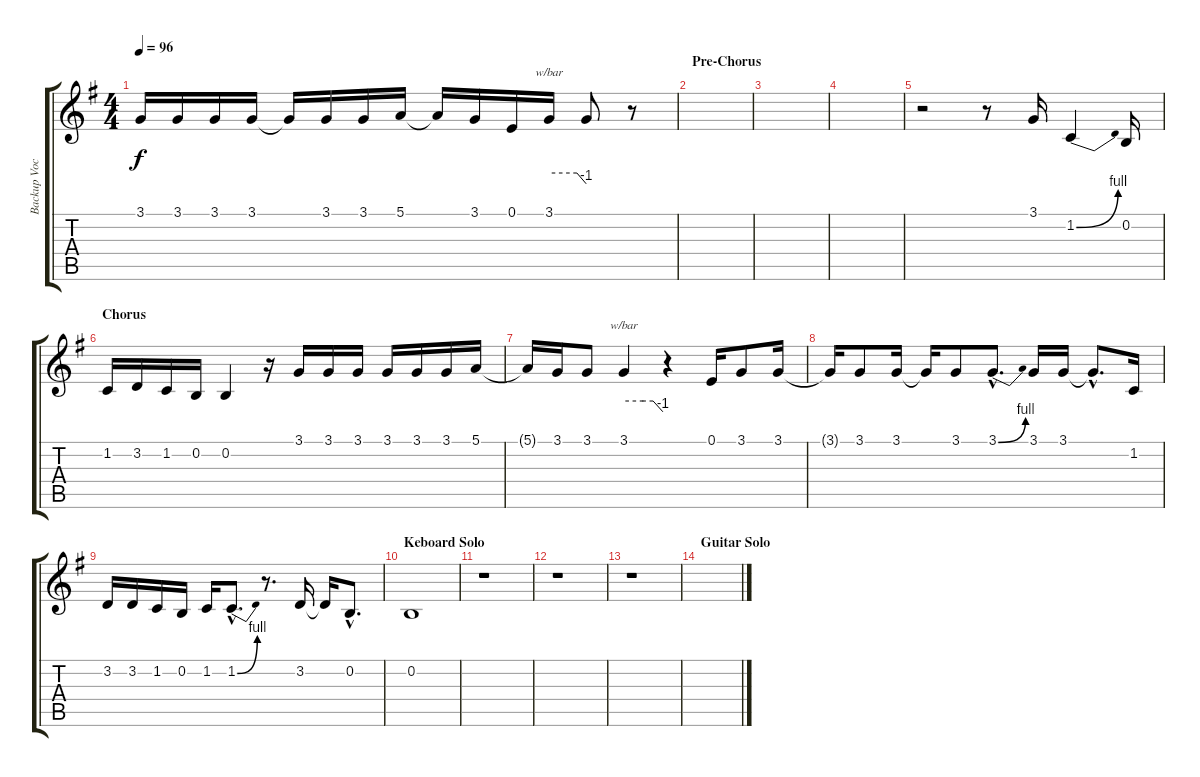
\track ("Backup Vocals" "Backup Voc") {instrument altosax}
\staff {score tabs}
\tuning (E4 B3 G3 D3 A2 E2) {hide}
\ts (4 4)
\tempo 96
\clef g2
\ks g
3.1.16{dy f} 3.1.16 3.1.16 3.1.16 3.1{t}.16 3.1.16 3.1.16 5.1.16 5.1{t}.16 3.1.16 0.1.16 3.1.16{tbe (custom default 0 0 45 0 60 -4)} 3.1{t}.8 r.8 |
\section ("" "Pre-Chorus")
|
|
|
r.2 r.8 3.1.16 1.2{be (bend 0 0 60 4)}.4 0.2.16 |
\section ("" "Chorus")
1.2.16 3.2.16 1.2.16 0.2.16 0.2.4 r.16 3.1.16 3.1.16 3.1.16 3.1.16 3.1.16 3.1.16 5.1.16 |
5.1{t}.16 3.1.16 3.1.8 3.1.4{tbe (custom default 0 0 30 0 45 0 60 -4)} r.4 0.1.16 3.1.8 3.1.16 |
3.1{t}.16 3.1.8 3.1.16 3.1{t}.16 3.1.8 3.1{be (bend 0 0 60 4) hac}.8{d} 3.1.16 3.1.16 3.1{hac t}.8{d} 1.2.16 |
3.2.16 3.2.16 1.2.16 0.2.16 1.2.16 1.2{be (bend 0 0 60 4) hac}.8{d} r.8{d} 3.2.16 3.2{t}.16 0.2{hac}.8{d} |
\section ("" "Keboard Solo")
0.2.1 |
r.1 |
r.1 |
r.1 |
\section ("" "Guitar Solo")
